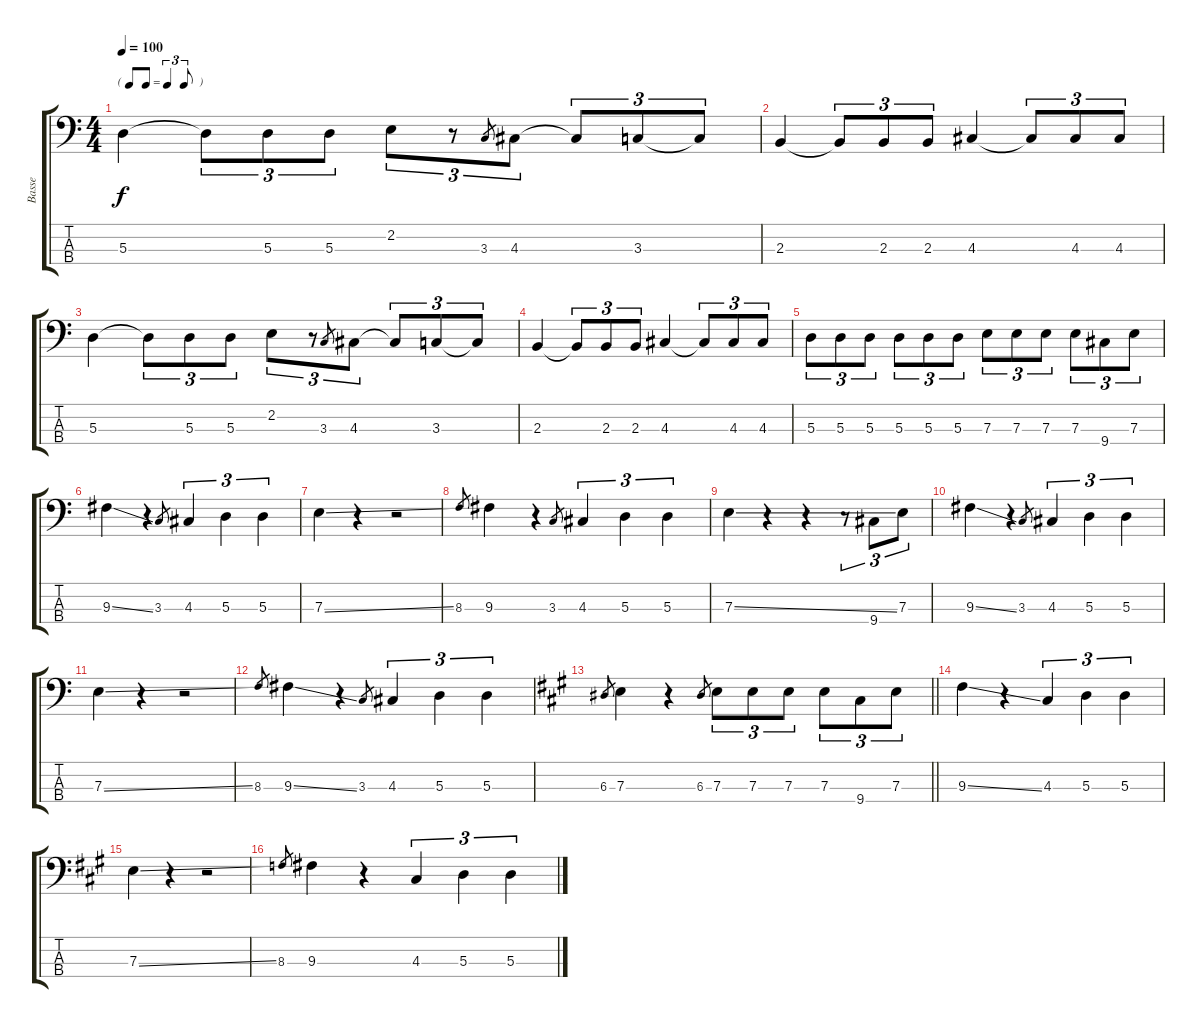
\track ("Basse" "Basse") {instrument electricbassfinger}
\staff {score tabs}
\tuning (G2 D2 A1 E1) {hide}
\ts (4 4)
\tf triplet8th
\tempo 100
\clef f4
\ks c
5.3.4{dy f} 5.3{t}.8{tu (3 2)} 5.3.8{tu (3 2)} 5.3.8{tu (3 2)} 2.2.8{tu (3 2)} r.8{tu (3 2)} 3.3.8{gr} 4.3.8{tu (3 2)} 4.3{t}.8{tu (3 2)} 3.3.8{tu (3 2)} 3.3{t}.8{tu (3 2)} |
2.3.4 2.3{t}.8{tu (3 2)} 2.3.8{tu (3 2)} 2.3.8{tu (3 2)} 4.3.4 4.3{t}.8{tu (3 2)} 4.3.8{tu (3 2)} 4.3.8{tu (3 2)} |
5.3.4 5.3{t}.8{tu (3 2)} 5.3.8{tu (3 2)} 5.3.8{tu (3 2)} 2.2.8{tu (3 2)} r.8{tu (3 2)} 3.3.8{gr} 4.3.8{tu (3 2)} 4.3{t}.8{tu (3 2)} 3.3.8{tu (3 2)} 3.3{t}.8{tu (3 2)} |
2.3.4 2.3{t}.8{tu (3 2)} 2.3.8{tu (3 2)} 2.3.8{tu (3 2)} 4.3.4 4.3{t}.8{tu (3 2)} 4.3.8{tu (3 2)} 4.3.8{tu (3 2)} |
5.3.8{tu (3 2)} 5.3.8{tu (3 2)} 5.3.8{tu (3 2)} 5.3.8{tu (3 2)} 5.3.8{tu (3 2)} 5.3.8{tu (3 2)} 7.3.8{tu (3 2)} 7.3.8{tu (3 2)} 7.3.8{tu (3 2)} 7.3.8{tu (3 2)} 9.4.8{tu (3 2)} 7.3.8{tu (3 2)} |
9.3{ss}.4 r.4 3.3.8{gr} 4.3.4{tu (3 2)} 5.3.4{tu (3 2)} 5.3.4{tu (3 2)} |
7.3{ss}.4 r.4 r.2 |
8.3.8{gr} 9.3.4 r.4 3.3.8{gr} 4.3.4{tu (3 2)} 5.3.4{tu (3 2)} 5.3.4{tu (3 2)} |
7.3{ss}.4 r.4 r.4 r.8{tu (3 2)} 9.4.8{tu (3 2)} 7.3.8{tu (3 2)} |
9.3{ss}.4 r.4 3.3.8{gr} 4.3.4{tu (3 2)} 5.3.4{tu (3 2)} 5.3.4{tu (3 2)} |
7.3{ss}.4 r.4 r.2 |
8.3.8{gr} 9.3{ss}.4 r.4 3.3.8{gr} 4.3.4{tu (3 2)} 5.3.4{tu (3 2)} 5.3.4{tu (3 2)} |
\barLineRight lightlight
\ks f#minor
6.3.8{gr} 7.3.4 r.4 6.3.8{gr} 7.3.8{tu (3 2)} 7.3.8{tu (3 2)} 7.3.8{tu (3 2)} 7.3.8{tu (3 2)} 9.4.8{tu (3 2)} 7.3.8{tu (3 2)} |
9.3{ss}.4 r.4 4.3.4{tu (3 2)} 5.3.4{tu (3 2)} 5.3.4{tu (3 2)} |
7.3{ss}.4 r.4 r.2 |
8.3.8{gr} 9.3.4 r.4 4.3.4{tu (3 2)} 5.3.4{tu (3 2)} 5.3.4{tu (3 2)}
